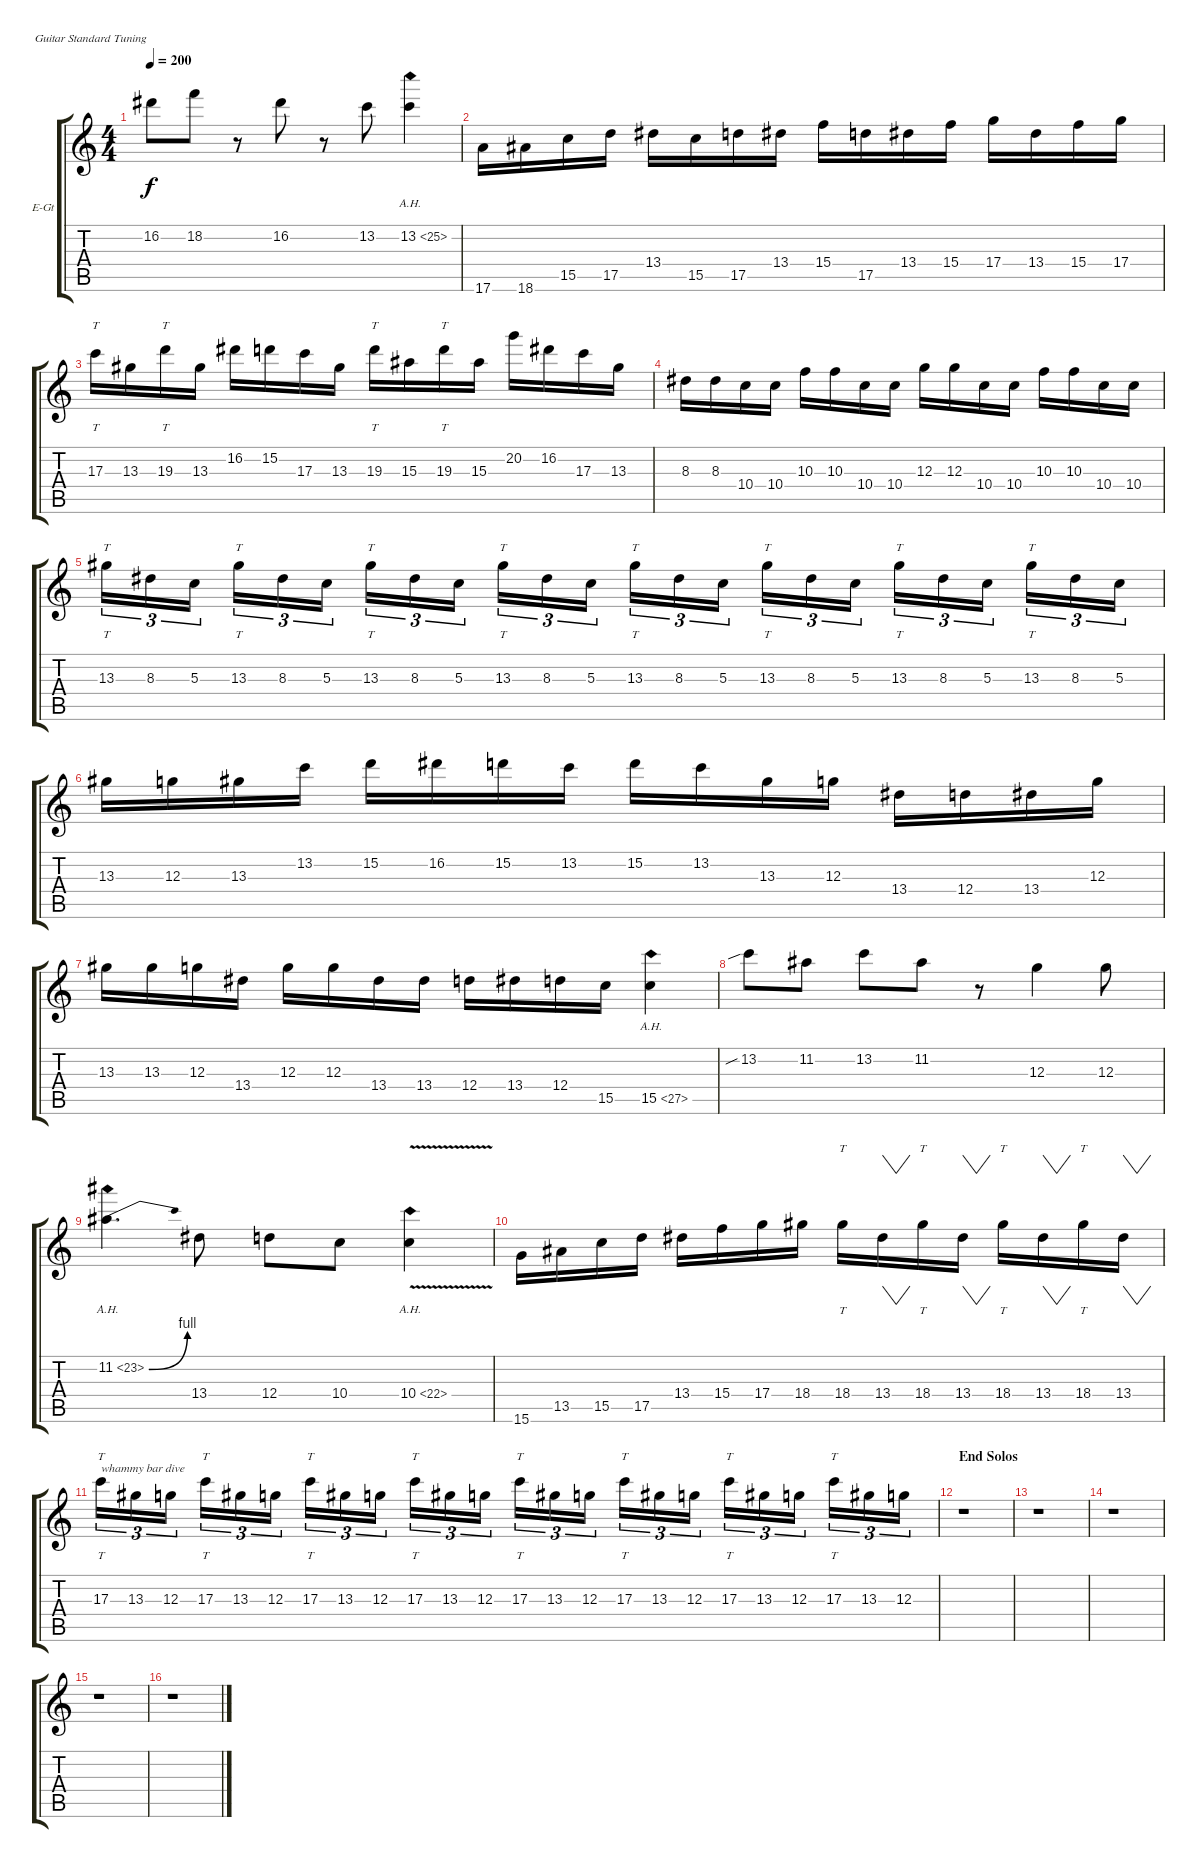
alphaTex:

\bracketExtendMode groupsimilarinstruments
\firstSystemTrackNameOrientation horizontal
\otherSystemsTrackNameOrientation horizontal
\track ("Lead 2" "E-Gt") {instrument distortionguitar}
\staff {score tabs}
\tuning (E4 B3 G3 D3 A2 E2)
\ts (4 4)
\tempo 200
\clef g2
\ks aminor
16.2.8{dy f} 18.2.8 r.8 16.2.8 r.8 13.2.8 13.2{ah 12}.4 |
17.6.16 18.6.16 15.5.16 17.5.16 13.4.16 15.5.16 17.5.16 13.4.16 15.4.16 17.5.16 13.4.16 15.4.16 17.4.16 13.4.16 15.4.16 17.4.16 |
17.3.16{tt} 13.3.16 19.3.16{tt} 13.3.16 16.2.16 15.2.16 17.3.16 13.3.16 19.3.16{tt} 15.3.16 19.3.16{tt} 15.3.16 20.2.16 16.2.16 17.3.16 13.3.16 |
\section ("" "")
8.3.16 8.3.16 10.4.16 10.4.16 10.3.16 10.3.16 10.4.16 10.4.16 12.3.16 12.3.16 10.4.16 10.4.16 10.3.16 10.3.16 10.4.16 10.4.16 |
13.3.16{tt tu (3 2)} 8.3.16{tu (3 2)} 5.3.16{tu (3 2)} 13.3.16{tt tu (3 2)} 8.3.16{tu (3 2)} 5.3.16{tu (3 2)} 13.3.16{tt tu (3 2)} 8.3.16{tu (3 2)} 5.3.16{tu (3 2)} 13.3.16{tt tu (3 2)} 8.3.16{tu (3 2)} 5.3.16{tu (3 2)} 13.3.16{tt tu (3 2)} 8.3.16{tu (3 2)} 5.3.16{tu (3 2)} 13.3.16{tt tu (3 2)} 8.3.16{tu (3 2)} 5.3.16{tu (3 2)} 13.3.16{tt tu (3 2)} 8.3.16{tu (3 2)} 5.3.16{tu (3 2)} 13.3.16{tt tu (3 2)} 8.3.16{tu (3 2)} 5.3.16{tu (3 2)} |
13.3.16 12.3.16 13.3.16 13.2.16 15.2.16 16.2.16 15.2.16 13.2.16 15.2.16 13.2.16 13.3.16 12.3.16 13.4.16 12.4.16 13.4.16 12.3.16 |
13.3.16 13.3.16 12.3.16 13.4.16 12.3.16 12.3.16 13.4.16 13.4.16 12.4.16 13.4.16 12.4.16 15.5.16 15.5{ah 12}.4 |
13.2{sib}.8 11.2.8 13.2.8 11.2.8 r.8 12.3.4 12.3.8 |
11.2{be (bend 0 0 60 4) ah 12}.4{d} 13.4.8 12.4.8 10.4.8 10.4{ah 12 v}.4 |
15.6.16 13.5.16 15.5.16 17.5.16 13.4.16 15.4.16 17.4.16 18.4.16 18.4.16{tt} 13.4.16{vw} 18.4.16{tt} 13.4.16{vw} 18.4.16{tt} 13.4.16{vw} 18.4.16{tt} 13.4.16{vw} |
17.3.16{tt tu (3 2) txt "whammy bar dive"} 13.3.16{tu (3 2)} 12.3.16{tu (3 2)} 17.3.16{tt tu (3 2)} 13.3.16{tu (3 2)} 12.3.16{tu (3 2)} 17.3.16{tt tu (3 2)} 13.3.16{tu (3 2)} 12.3.16{tu (3 2)} 17.3.16{tt tu (3 2)} 13.3.16{tu (3 2)} 12.3.16{tu (3 2)} 17.3.16{tt tu (3 2)} 13.3.16{tu (3 2)} 12.3.16{tu (3 2)} 17.3.16{tt tu (3 2)} 13.3.16{tu (3 2)} 12.3.16{tu (3 2)} 17.3.16{tt tu (3 2)} 13.3.16{tu (3 2)} 12.3.16{tu (3 2)} 17.3.16{tt tu (3 2)} 13.3.16{tu (3 2)} 12.3.16{tu (3 2)} |
\section ("" "End Solos")
r.1 |
r.1 |
r.1 |
r.1 |
r.1
